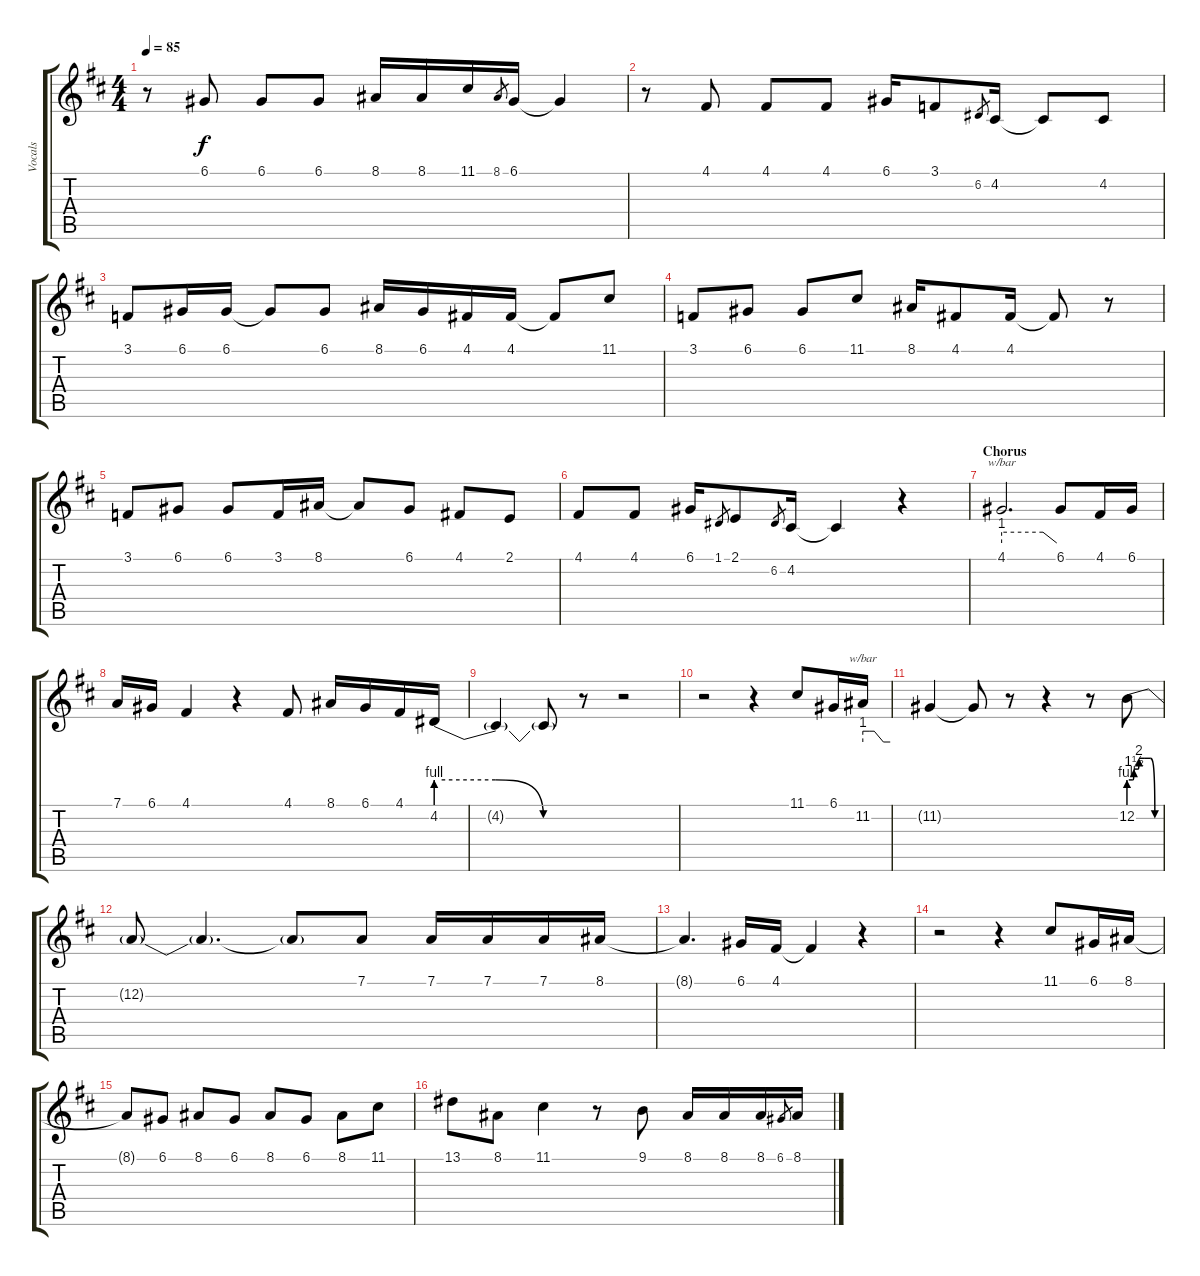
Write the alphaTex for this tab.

\track ("Vocals" "Vocals") {instrument lead2sawtooth}
\staff {score tabs}
\tuning (D4 A3 F3 C3 G2 D2) {hide}
\ts (4 4)
\tempo 85
\clef g2
\ks d
r.8{dy f} 6.1.8 6.1.8 6.1.8 8.1.16 8.1.16 11.1.16 8.1.8{gr} 6.1.16 6.1{t}.4 |
r.8 4.1.8 4.1.8 4.1.8 6.1.16 3.1.8 6.2.8{gr} 4.2.16 4.2{t}.8 4.2.8 |
3.1.8 6.1.16 6.1.16 6.1{t}.8 6.1.8 8.1.16 6.1.16 4.1.16 4.1.16 4.1{t}.8 11.1.8 |
3.1.8 6.1.8 6.1.8 11.1.8 8.1.16 4.1.8 4.1.16 4.1{t}.8 r.8 |
3.1.8 6.1.8 6.1.8 3.1.16 8.1.16 8.1{t}.8 6.1.8 4.1.8 2.1.8 |
4.1.8 4.1.8 6.1.16 1.1.8{gr} 2.1.8 6.2.8{gr} 4.2.16 4.2{t}.4 r.4 |
\section ("" "Chorus")
4.1.2{d tbe (custom default 0 4 45 4 60 0)} 6.1.8 4.1.16 6.1.16 |
7.1.16 6.1.16 4.1.4 r.4 4.1.8 8.1.16 6.1.16 4.1.16 4.2{be (custom 0 4 25 4 45 0 60 0)}.16 |
4.2{t}.4 4.2{t}.8 r.8 r.2 |
r.2 r.4 11.1.8 6.1.16 11.2.16{tbe (custom default 0 4 14 4 25 4 45 0 60 0)} |
11.2{t}.4 11.2{t}.8 r.8 r.4 r.8 12.2{be (custom 0 4 8 4 10 6 18 6 20 8 30 8 42 8 51 0 60 0)}.8 |
12.2{t}.8 12.2{t}.4{d} 12.2{t}.8 7.1.8 7.1.16 7.1.16 7.1.16 8.1.16 |
8.1{t}.4{d} 6.1.16 4.1.16 4.1{t}.4 r.4 |
r.2 r.4 11.1.8 6.1.16 8.1.16 |
8.1{t}.8 6.1.8 8.1.8 6.1.8 8.1.8 6.1.8 8.1.8 11.1.8 |
13.1.8 8.1.8 11.1.4 r.8 9.1.8 8.1.16 8.1.16 8.1.16 6.1.8{gr} 8.1.16
